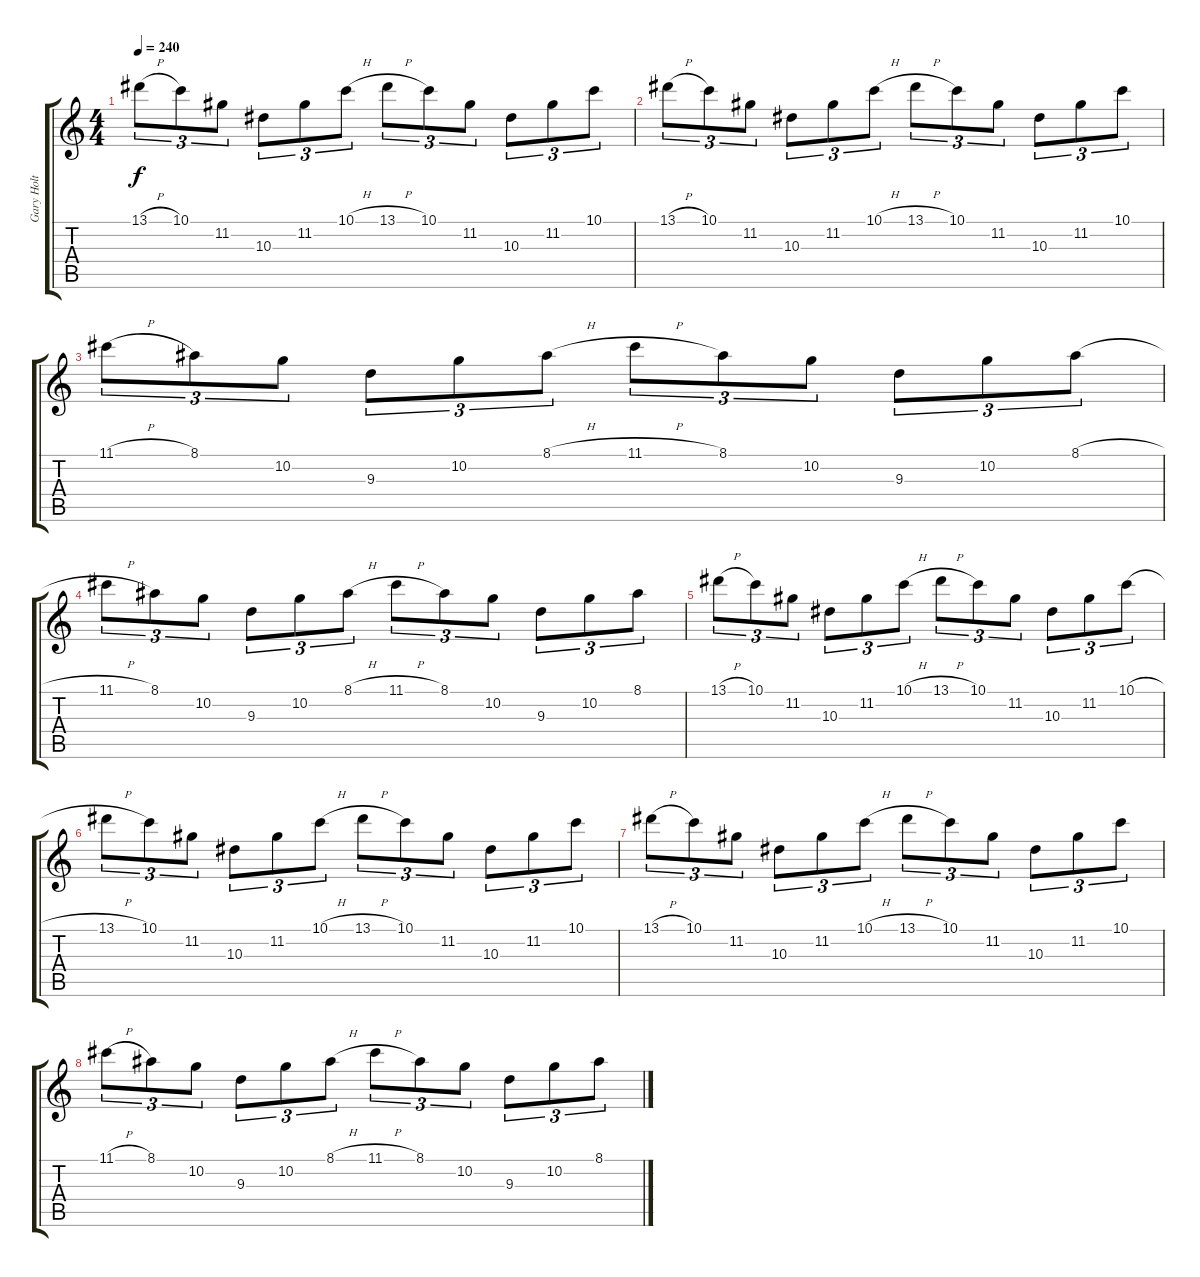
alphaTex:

\track ("Gary Holt" "Gary Holt") {instrument acousticguitarsteel}
\staff {score tabs}
\tuning (D4 A3 F3 C3 G2 D2) {hide}
\ts (4 4)
\tempo 240
\clef g2
\ks c
13.1{h}.8{tu (3 2) dy f} 10.1.8{tu (3 2)} 11.2.8{tu (3 2)} 10.3.8{tu (3 2)} 11.2.8{tu (3 2)} 10.1{h}.8{tu (3 2)} 13.1{h}.8{tu (3 2)} 10.1.8{tu (3 2)} 11.2.8{tu (3 2)} 10.3.8{tu (3 2)} 11.2.8{tu (3 2)} 10.1.8{tu (3 2)} |
13.1{h}.8{tu (3 2)} 10.1.8{tu (3 2)} 11.2.8{tu (3 2)} 10.3.8{tu (3 2)} 11.2.8{tu (3 2)} 10.1{h}.8{tu (3 2)} 13.1{h}.8{tu (3 2)} 10.1.8{tu (3 2)} 11.2.8{tu (3 2)} 10.3.8{tu (3 2)} 11.2.8{tu (3 2)} 10.1.8{tu (3 2)} |
11.1{h}.8{tu (3 2)} 8.1.8{tu (3 2)} 10.2.8{tu (3 2)} 9.3.8{tu (3 2)} 10.2.8{tu (3 2)} 8.1{h}.8{tu (3 2)} 11.1{h}.8{tu (3 2)} 8.1.8{tu (3 2)} 10.2.8{tu (3 2)} 9.3.8{tu (3 2)} 10.2.8{tu (3 2)} 8.1{h}.8{tu (3 2)} |
11.1{h}.8{tu (3 2)} 8.1.8{tu (3 2)} 10.2.8{tu (3 2)} 9.3.8{tu (3 2)} 10.2.8{tu (3 2)} 8.1{h}.8{tu (3 2)} 11.1{h}.8{tu (3 2)} 8.1.8{tu (3 2)} 10.2.8{tu (3 2)} 9.3.8{tu (3 2)} 10.2.8{tu (3 2)} 8.1.8{tu (3 2)} |
13.1{h}.8{tu (3 2)} 10.1.8{tu (3 2)} 11.2.8{tu (3 2)} 10.3.8{tu (3 2)} 11.2.8{tu (3 2)} 10.1{h}.8{tu (3 2)} 13.1{h}.8{tu (3 2)} 10.1.8{tu (3 2)} 11.2.8{tu (3 2)} 10.3.8{tu (3 2)} 11.2.8{tu (3 2)} 10.1{h}.8{tu (3 2)} |
13.1{h}.8{tu (3 2)} 10.1.8{tu (3 2)} 11.2.8{tu (3 2)} 10.3.8{tu (3 2)} 11.2.8{tu (3 2)} 10.1{h}.8{tu (3 2)} 13.1{h}.8{tu (3 2)} 10.1.8{tu (3 2)} 11.2.8{tu (3 2)} 10.3.8{tu (3 2)} 11.2.8{tu (3 2)} 10.1.8{tu (3 2)} |
13.1{h}.8{tu (3 2)} 10.1.8{tu (3 2)} 11.2.8{tu (3 2)} 10.3.8{tu (3 2)} 11.2.8{tu (3 2)} 10.1{h}.8{tu (3 2)} 13.1{h}.8{tu (3 2)} 10.1.8{tu (3 2)} 11.2.8{tu (3 2)} 10.3.8{tu (3 2)} 11.2.8{tu (3 2)} 10.1.8{tu (3 2)} |
11.1{h}.8{tu (3 2)} 8.1.8{tu (3 2)} 10.2.8{tu (3 2)} 9.3.8{tu (3 2)} 10.2.8{tu (3 2)} 8.1{h}.8{tu (3 2)} 11.1{h}.8{tu (3 2)} 8.1.8{tu (3 2)} 10.2.8{tu (3 2)} 9.3.8{tu (3 2)} 10.2.8{tu (3 2)} 8.1{h}.8{tu (3 2)}
